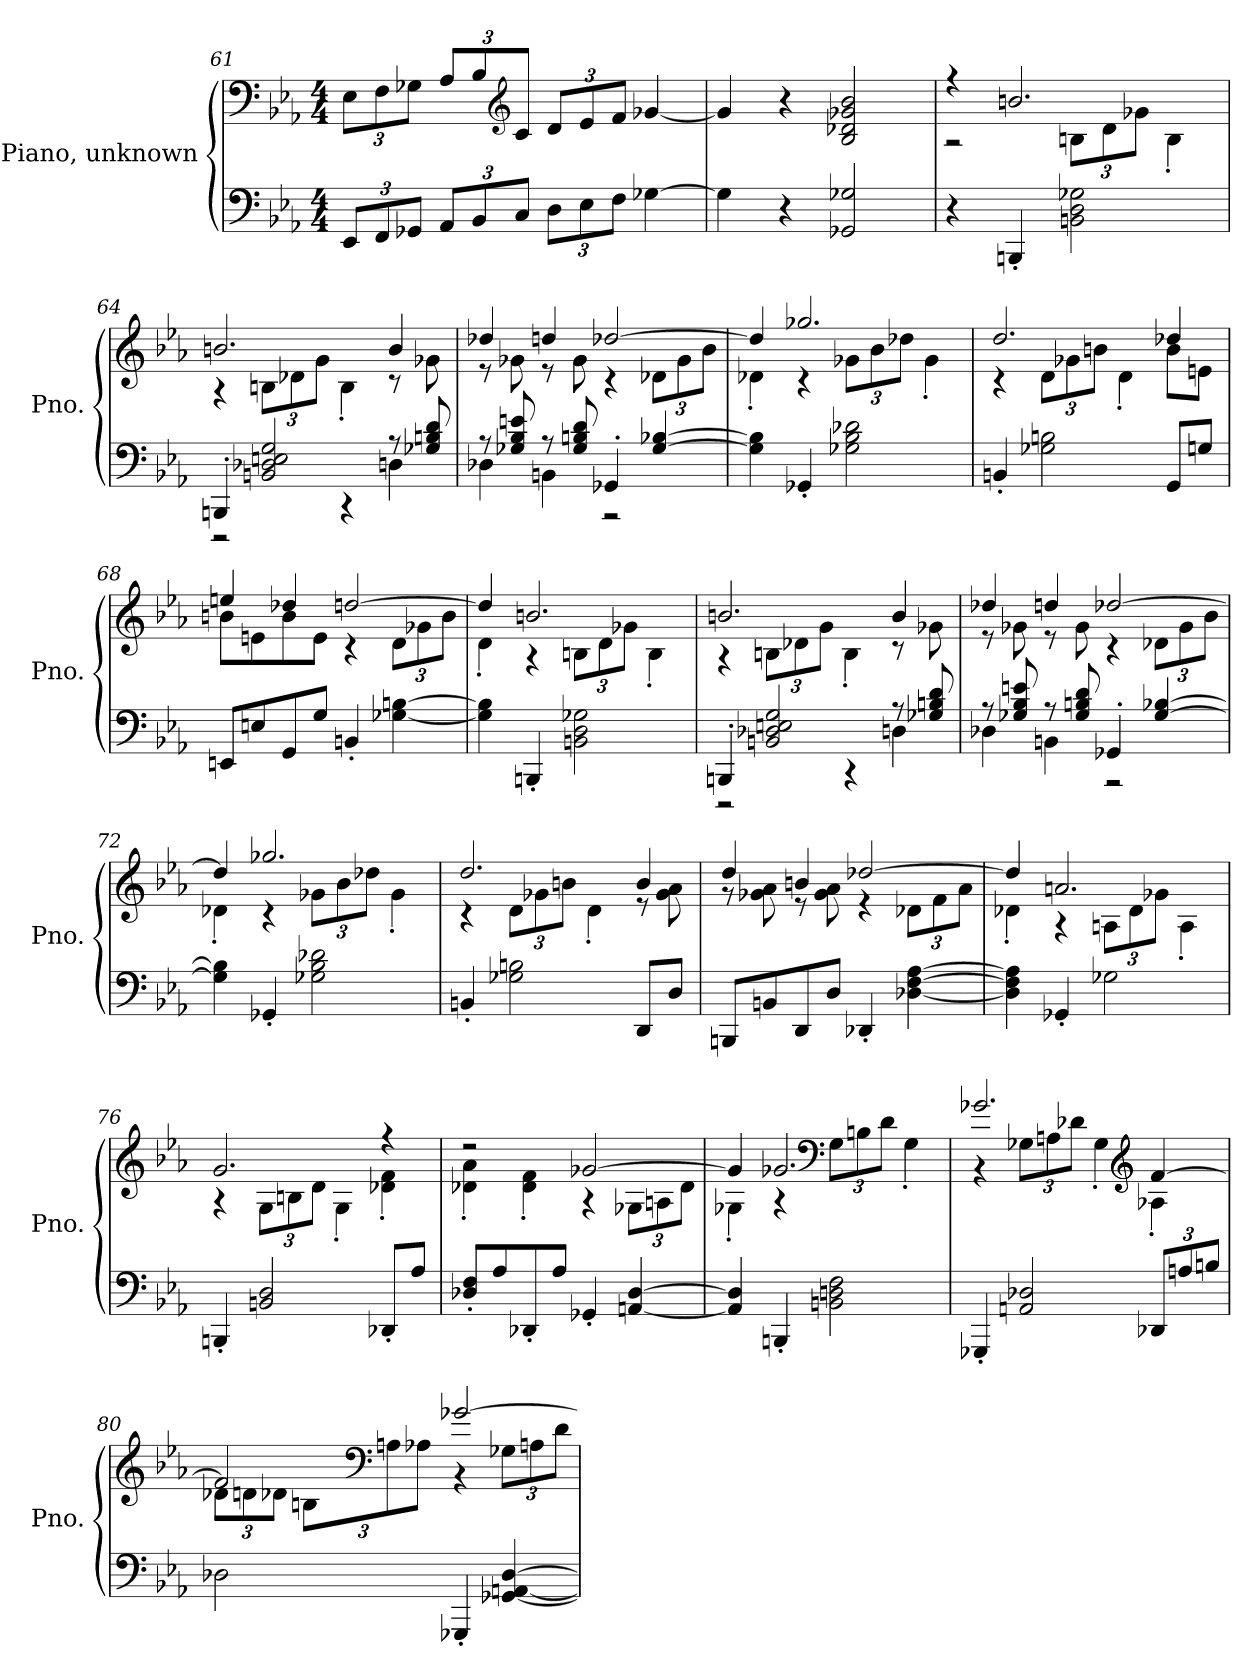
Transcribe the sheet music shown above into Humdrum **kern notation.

**kern	**kern
*part1	*part1
*staff2	*staff1
*I"Piano, unknown	*
*I'Pno.	*
*clefF4	*clefF4
*k[b-e-a-]	*k[b-e-a-]
*M4/4	*M4/4
*Xbrackettup	*Xbrackettup
=61	=61
12EE-/L	12E-\L
12FF/	12F\
12GG-X/J	12G-X\J
12AA-/L	12A-/L
12BB-/	12B-/
*	*clefG2
12C/J	12c/J
12D\L	12d/L
12E-\	12e-/
12F\J	12f/J
[4G-X\	[4g-X/
=62	=62
4G-\]	4g-/]
4r	4r
2GG-X/ 2G-X/	2B-/ 2d-X/ 2g-X/ 2b-/
=63	=63
*	*^
4r	4r	2r
4BBBn'/	2.bn/	.
2BBn\ 2D\ 2G-X\	.	12Bn\L
.	.	12d\
.	.	12g-X\J
.	.	4B'\
!!LO:LB:g=z	!!
=64	=64	=64
*^	*	*
4BBBn'/	2r	2.bn/	4r
2BBn/ 2D-X/ 2En/ 2G/	.	.	12Bn\L
.	.	.	12d-X\
.	.	.	12g\J
.	4r	.	4B'\
8r	4Dn\	4b/	8r
8G-X/ 8Bn/ 8d/	.	.	8g-X\
=65	=65	=65	=65
8r	4D-X\	4dd-X/	8r
8G-X/ 8B-/ 8en/	.	.	8g-X\
8r	4BBn\	4ddn/	8r
8G-/ 8Bn/ 8d/	.	.	8g-\
4GG-X'/	2r	[2dd-X/	4r
[4G-/ [4B-X/	.	.	12d-X\L
.	.	.	12g-\
.	.	.	12b-\J
*v	*v	*	*
=66	=66	=66
4G-\] 4B-\]	4dd-/]	4d-X'\
4GG-X'/	2.gg-X/	4r
2G-X\ 2B-\ 2d-X\	.	12g-X\L
.	.	12b-\
.	.	12dd-X\J
.	.	4g-'\
!!LO:LB:g=z	!!
=67	=67	=67
4BBn'/	2.dd/	4r
2G-X\ 2Bn\	.	12d\L
.	.	12g-X\
.	.	12bn\J
.	.	4d'\
8GG/L	4dd-X/	8b\L
8Gn/J	.	8en\J
=68	=68	=68
8EEn/L	4een/	8bn\L
8En/	.	8en\
8GG/	4dd-X/	8b\
8G/J	.	8e\J
4BBn'/	[2ddn/	4r
[4G-X\ [4Bn\	.	12d\L
.	.	12g-X\
.	.	12b\J
=69	=69	=69
4G-\] 4B\]	4dd/]	4d'\
4BBBn'/	2.bn/	4r
2BBn\ 2D\ 2G-X\	.	12Bn\L
.	.	12d\
.	.	12g-X\J
.	.	4B'\
!!LO:LB:g=z	!!
=70	=70	=70
*^	*	*
4BBBn'/	2r	2.bn/	4r
2BBn/ 2D-X/ 2En/ 2G/	.	.	12Bn\L
.	.	.	12d-X\
.	.	.	12g\J
.	4r	.	4B'\
8r	4Dn\	4b/	8r
8G-X/ 8Bn/ 8d/	.	.	8g-X\
=71	=71	=71	=71
8r	4D-X\	4dd-X/	8r
8G-X/ 8B-/ 8en/	.	.	8g-X\
8r	4BBn\	4ddn/	8r
8G-/ 8Bn/ 8d/	.	.	8g-\
4GG-X'/	2r	[2dd-X/	4r
[4G-/ [4B-X/	.	.	12d-X\L
.	.	.	12g-\
.	.	.	12b-\J
*v	*v	*	*
=72	=72	=72
4G-\] 4B-\]	4dd-/]	4d-X'\
4GG-X'/	2.gg-X/	4r
2G-X\ 2B-\ 2d-X\	.	12g-X\L
.	.	12b-\
.	.	12dd-X\J
.	.	4g-'\
!!LO:LB:g=z	!!
=73	=73	=73
4BBn'/	2.dd/	4r
2G-X\ 2Bn\	.	12d\L
.	.	12g-X\
.	.	12bn\J
.	.	4d'\
8DD/L	4b/	8r
8D/J	.	8g-\ 8a-\
=74	=74	=74
8BBBn/L	4dd/	8r
8BBn/	.	8g-X\ 8a-\
8DD/	4bn/	8r
8D/J	.	8g-\ 8a-\
4DD-X'/	[2dd-X/	4r
[4D-X\ [4F\ [4A-\	.	12d-X\L
.	.	12f\
.	.	12a-\J
=75	=75	=75
4D-\] 4F\] 4A-\]	4dd-/]	4d-X'\
4GG-X'/	2.an/	4r
2G-X\	.	12An\L
.	.	12d-\
.	.	12g-X\J
.	.	4A'\
=76	=76	=76
4BBBn'/	2.g/	4r
2BBn/ 2D/	.	12G\L
.	.	12Bn\
.	.	12d\J
.	.	4G'\
8DD-X'/L	4r	4d-X\' 4f\'
8A-/J	.	.
!!LO:PB:g=z	!!
=77	=77	=77
8D-X/' 8F/'L	2r	4d-X\' 4a-\'
8A-/	.	.
8DD-X'/	.	4d-\' 4f\'
8A-/J	.	.
4GG-X'/	[2g-X/	4r
[4AAn/ [4D-/	.	12G-X\L
.	.	12An\
.	.	12d-\J
=78	=78	=78
4AA/] 4D-/]	4g-/]	4G-X'\
4BBBn'/	2.g-X/	4r
*	*clefF4	*
2BBn\ 2Dn\ 2F\	.	12G-\L
.	.	12Bn\
.	.	12d\J
.	.	4G-'\
=79	=79	=79
4GGG-X'/	2.g-X/	4r
2AAn/ 2D-X/	.	12G-X\L
.	.	12An\
.	.	12d-X\J
.	.	4G-'\
*	*clefG2	*
12DD-X/L	[4f/	4A-X'\
12An/	.	.
12Bn/J	.	.
!!LO:LB:g=z	!!
=80	=80	=80
2D-X\	2f/]	12d-X\L
.	.	12dn\
.	.	12d-X\J
.	.	12Bn\L
*	*clefF4	*
.	.	12An\
.	.	12A-X\J
4GGG-X'/	[2g-X/	4r
[4GG-X/ [4AAn/ [4D-/	.	12G-X\L
.	.	12An\
.	.	12d-\J
*	*v	*v
=	=
*-	*-
